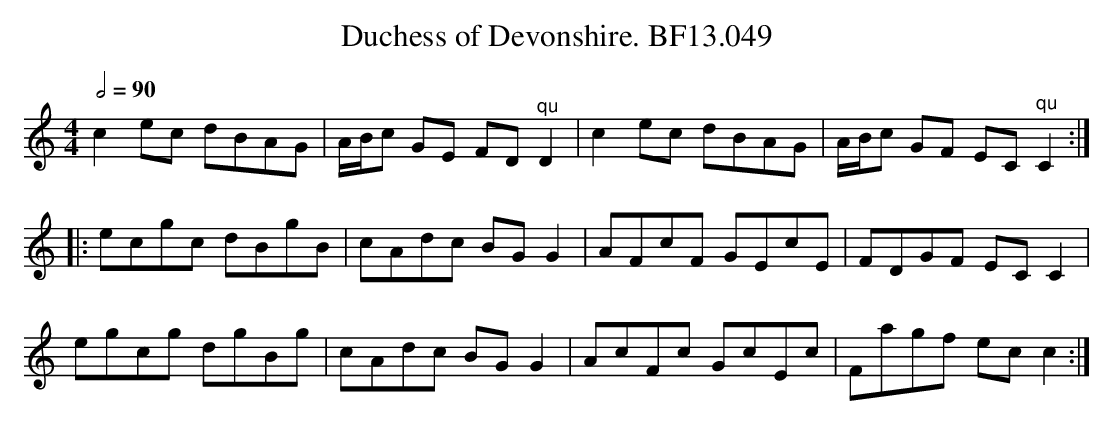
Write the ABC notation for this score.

X:1
T:Duchess of Devonshire. BF13.049
M:4/4
L:1/8
Q:1/2=90
K:C
c2ec dBAG|A/B/c GE FD"^qu"D2|c2ec dBAG|A/B/c GF EC"^qu"C2:|
|:ecgc dBgB|cAdc BGG2|AFcF GEcE|FDGF ECC2|
egcg dgBg|cAdc BGG2|AcFc GcEc|Fagf ecc2:|
